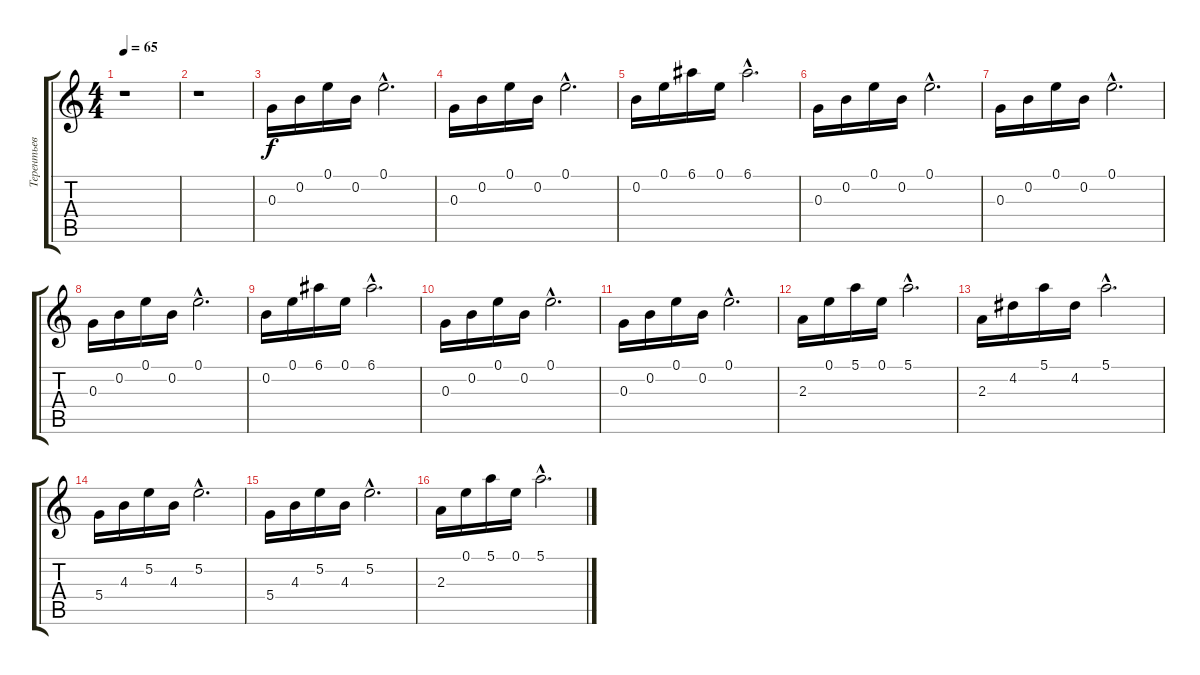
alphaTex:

\track ("Терентьев" "Терентьев") {instrument distortionguitar}
\staff {score tabs}
\tuning (E4 B3 G3 D3 A2 E2) {hide}
\ts (4 4)
\tempo 65
\clef g2
\ks c
r.1{dy f instrument distortionguitar} |
r.1 |
0.3.16{instrument electricguitarclean} 0.2.16 0.1.16 0.2.16 0.1{hac}.2{d} |
0.3.16 0.2.16 0.1.16 0.2.16 0.1{hac}.2{d} |
0.2.16 0.1.16 6.1.16 0.1.16 6.1{hac}.2{d} |
0.3.16 0.2.16 0.1.16 0.2.16 0.1{hac}.2{d} |
0.3.16 0.2.16 0.1.16 0.2.16 0.1{hac}.2{d} |
0.3.16 0.2.16 0.1.16 0.2.16 0.1{hac}.2{d} |
0.2.16 0.1.16 6.1.16 0.1.16 6.1{hac}.2{d} |
0.3.16 0.2.16 0.1.16 0.2.16 0.1{hac}.2{d} |
0.3.16 0.2.16 0.1.16 0.2.16 0.1{hac}.2{d} |
2.3.16 0.1.16 5.1.16 0.1.16 5.1{hac}.2{d} |
2.3.16 4.2.16 5.1.16 4.2.16 5.1{hac}.2{d} |
5.4.16 4.3.16 5.2.16 4.3.16 5.2{hac}.2{d} |
5.4.16 4.3.16 5.2.16 4.3.16 5.2{hac}.2{d} |
2.3.16 0.1.16 5.1.16 0.1.16 5.1{hac}.2{d}
